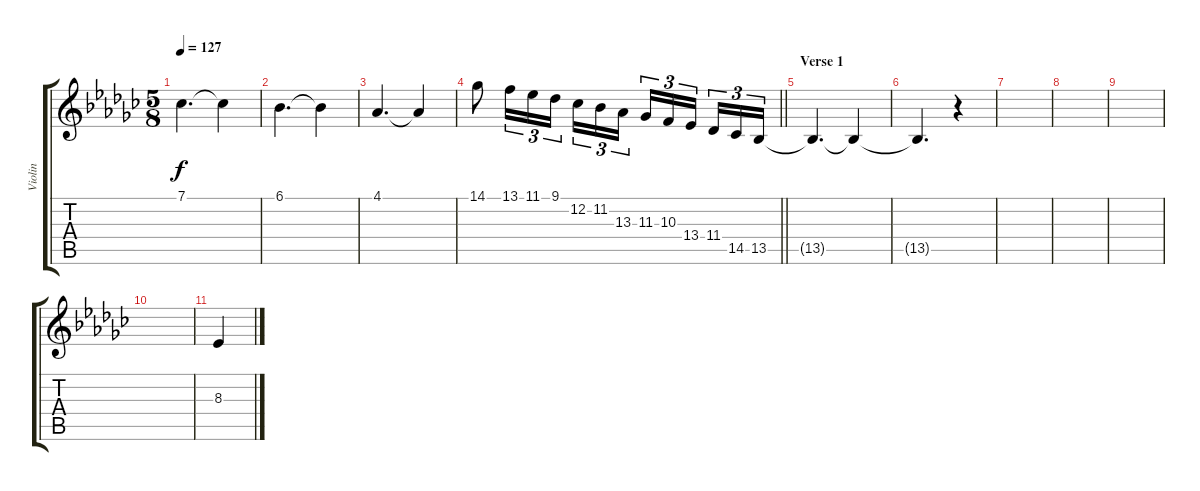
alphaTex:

\track ("Violin" "Violin") {instrument violin}
\staff {score tabs}
\tuning (E4 B3 G3 D3 A2 E2) {hide}
\ts (5 8)
\tempo 127
\clef g2
\ks ebminor
7.1.4{d dy f} 7.1{t}.4 |
6.1.4{d} 6.1{t}.4 |
4.1.4{d} 4.1{t}.4 |
\barLineRight lightlight
14.1.8 13.1.16{tu (3 2)} 11.1.16{tu (3 2)} 9.1.16{tu (3 2)} 12.2.16{tu (3 2)} 11.2.16{tu (3 2)} 13.3.16{tu (3 2)} 11.3.16{tu (3 2)} 10.3.16{tu (3 2)} 13.4.16{tu (3 2)} 11.4.16{tu (3 2) volume 0} 14.5.16{tu (3 2)} 13.5.16{tu (3 2)} |
\section ("" "Verse 1")
13.5{t}.4{d} 13.5{t}.4 |
13.5{t}.4{d} r.4 |
|
|
|
|
8.3.4
